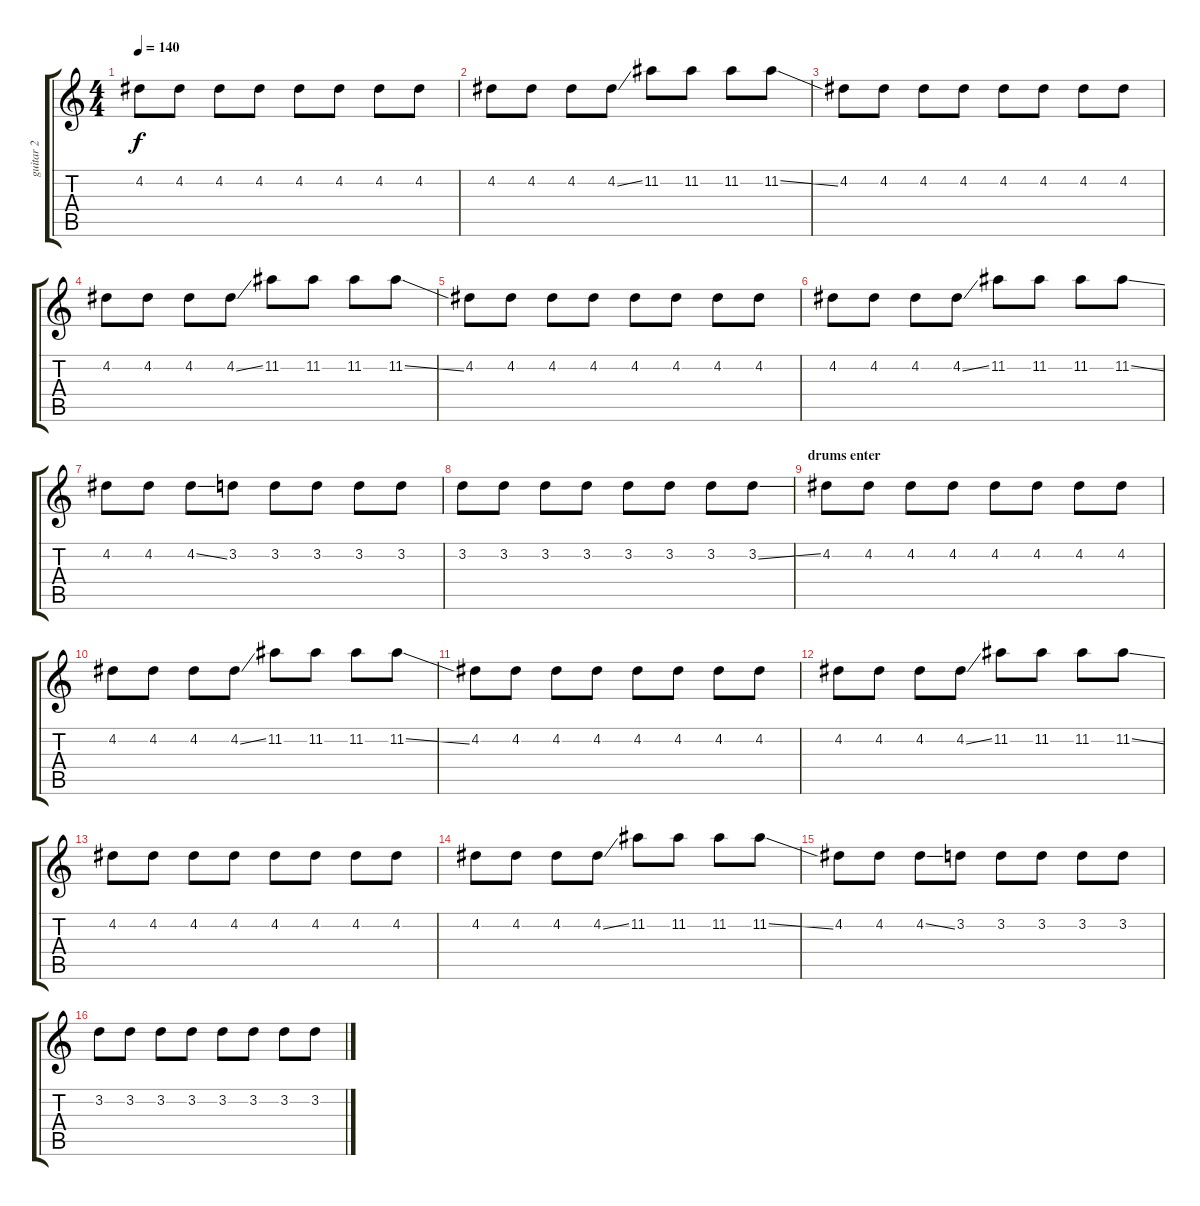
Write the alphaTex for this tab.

\track ("guitar 2" "guitar 2") {instrument overdrivenguitar}
\staff {score tabs}
\tuning (E4 B3 G3 D3 A2 E2) {hide}
\ts (4 4)
\tempo 140
\clef g2
\ks c
4.2.8{dy f} 4.2.8 4.2.8 4.2.8 4.2.8 4.2.8 4.2.8 4.2.8 |
4.2.8 4.2.8 4.2.8 4.2{ss}.8 11.2.8 11.2.8 11.2.8 11.2{ss}.8 |
4.2.8 4.2.8 4.2.8 4.2.8 4.2.8 4.2.8 4.2.8 4.2.8 |
4.2.8 4.2.8 4.2.8 4.2{ss}.8 11.2.8 11.2.8 11.2.8 11.2{ss}.8 |
4.2.8 4.2.8 4.2.8 4.2.8 4.2.8 4.2.8 4.2.8 4.2.8 |
4.2.8 4.2.8 4.2.8 4.2{ss}.8 11.2.8 11.2.8 11.2.8 11.2{ss}.8 |
4.2.8 4.2.8 4.2{ss}.8 3.2.8 3.2.8 3.2.8 3.2.8 3.2.8 |
3.2.8 3.2.8 3.2.8 3.2.8 3.2.8 3.2.8 3.2.8 3.2{ss}.8 |
\section ("" "drums enter")
4.2.8 4.2.8 4.2.8 4.2.8 4.2.8 4.2.8 4.2.8 4.2.8 |
4.2.8 4.2.8 4.2.8 4.2{ss}.8 11.2.8 11.2.8 11.2.8 11.2{ss}.8 |
4.2.8 4.2.8 4.2.8 4.2.8 4.2.8 4.2.8 4.2.8 4.2.8 |
4.2.8 4.2.8 4.2.8 4.2{ss}.8 11.2.8 11.2.8 11.2.8 11.2{ss}.8 |
4.2.8 4.2.8 4.2.8 4.2.8 4.2.8 4.2.8 4.2.8 4.2.8 |
4.2.8 4.2.8 4.2.8 4.2{ss}.8 11.2.8 11.2.8 11.2.8 11.2{ss}.8 |
4.2.8 4.2.8 4.2{ss}.8 3.2.8 3.2.8 3.2.8 3.2.8 3.2.8 |
3.2.8 3.2.8 3.2.8 3.2.8 3.2.8 3.2.8 3.2.8 3.2{ss}.8
